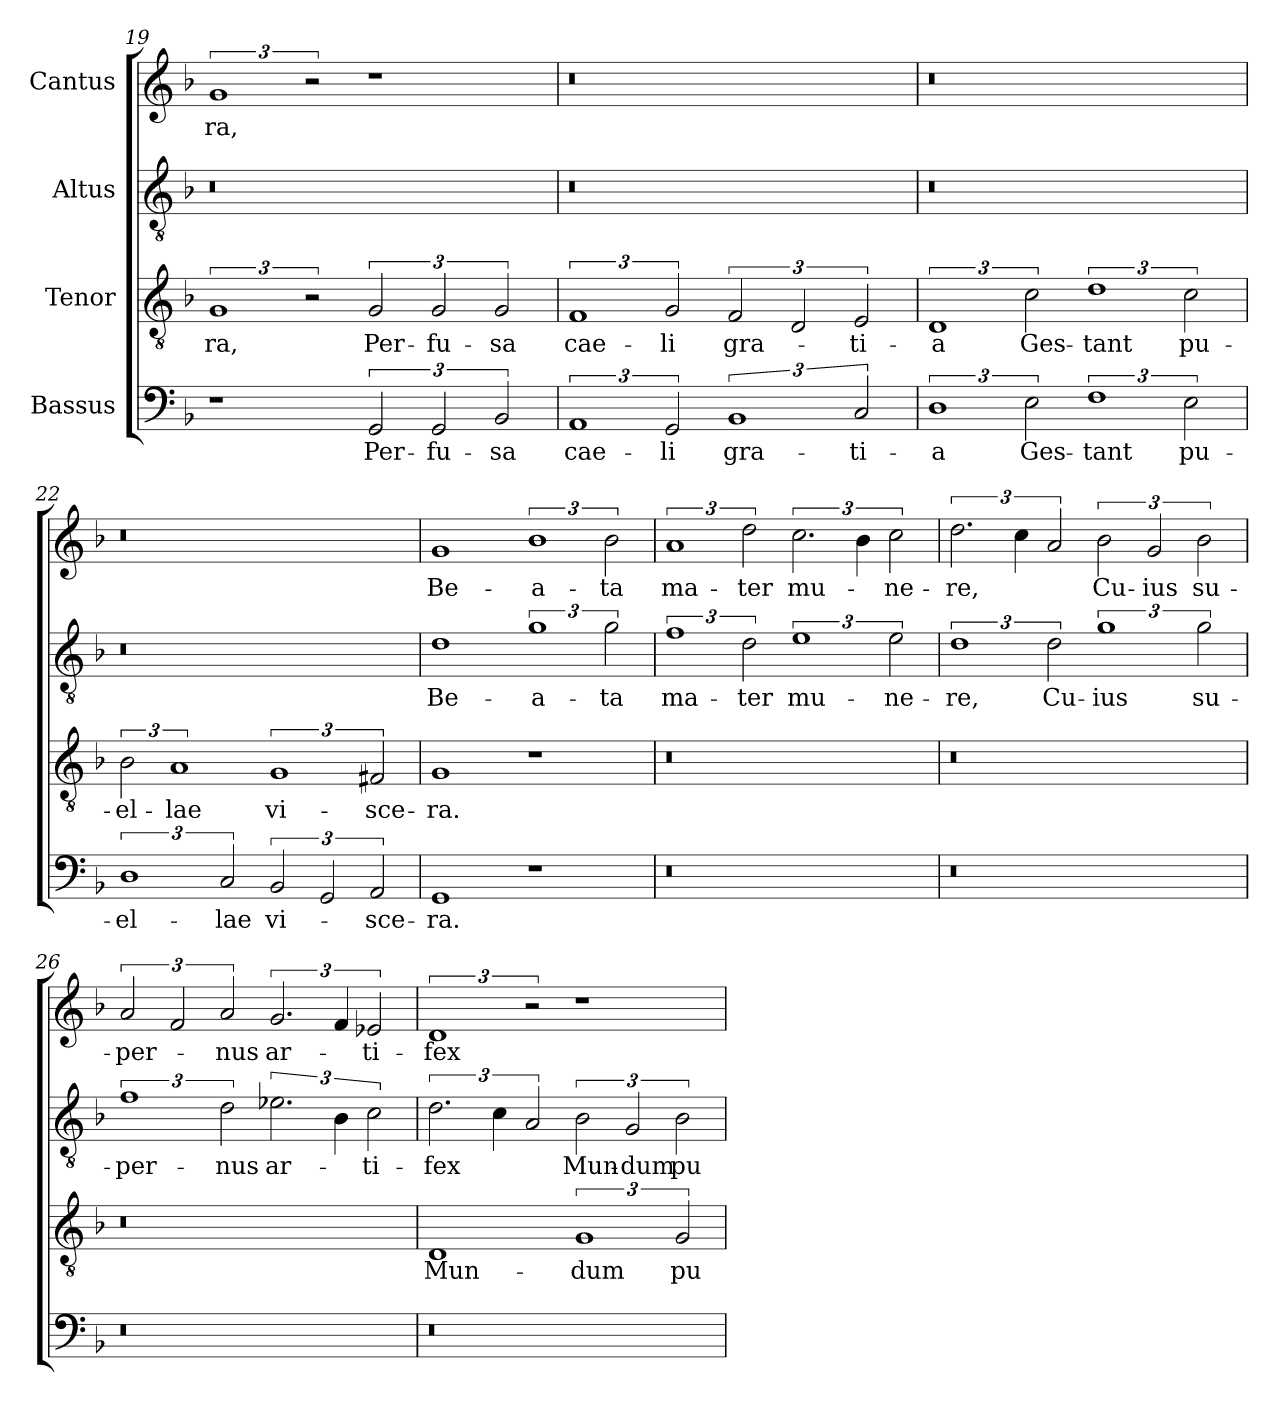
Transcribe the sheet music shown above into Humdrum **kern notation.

**kern	**text	**kern	**text	**kern	**text	**kern	**text
*part4	*part4	*part3	*part3	*part2	*part2	*part1	*part1
*staff4	*staff4	*staff3	*staff3	*staff2	*staff2	*staff1	*staff1
*I"Bassus	*	*I"Tenor	*	*I"Altus	*	*I"Cantus	*
*clefF4	*	*clefGv2	*	*clefGv2	*	*clefG2	*
*k[b-]	*	*k[b-]	*	*k[b-]	*	*k[b-]	*
*F:	*	*F:	*	*F:	*	*F:	*
=19	=19	=19	=19	=19	=19	=19	=19
1r	.	3%2G/	-ra,	0r	.	3%2g/	-ra,
.	.	3r	.	.	.	3r	.
3GG/	Per-	3G/	Per-	.	.	1r	.
3GG/	-fu-	3G/	-fu-	.	.	.	.
3BB-/	-sa	3G/	-sa	.	.	.	.
=20	=20	=20	=20	=20	=20	=20	=20
3%2AA/	cae-	3%2F/	cae-	0r	.	0r	.
3GG/	-li	3G/	-li	.	.	.	.
3%2BB-/	gra-	3F/	gra-	.	.	.	.
.	.	3D/	.	.	.	.	.
3C/	-ti-	3E/	-ti-	.	.	.	.
=21	=21	=21	=21	=21	=21	=21	=21
3%2D\	-a	3%2D/	-a	0r	.	0r	.
3E\	Ges-	3c\	Ges-	.	.	.	.
3%2F\	-tant	3%2d\	-tant	.	.	.	.
3E\	pu-	3c\	pu-	.	.	.	.
=22	=22	=22	=22	=22	=22	=22	=22
3%2D\	-el-	3B-\	-el-	0r	.	0r	.
.	.	3%2A/	-lae	.	.	.	.
3C/	-lae	.	.	.	.	.	.
3BB-/	vi-	3%2G/	vi-	.	.	.	.
3GG/	.	.	.	.	.	.	.
3AA/	-sce-	3F#X/	-sce-	.	.	.	.
=23	=23	=23	=23	=23	=23	=23	=23
1GG/	-ra.	1G/	-ra.	1d\	Be-	1g/	Be-
1r	.	1r	.	3%2g\	-a-	3%2b-\	-a-
.	.	.	.	3g\	-ta	3b-\	-ta
!!LO:LB:g=z
=24	=24	=24	=24	=24	=24	=24	=24
0r	.	0r	.	3%2f\	ma-	3%2a/	ma-
.	.	.	.	3d\	-ter	3dd\	-ter
.	.	.	.	3%2e\	mu-	3.cc\	mu-
.	.	.	.	.	.	6b-\	.
.	.	.	.	3e\	-ne-	3cc\	-ne-
=25	=25	=25	=25	=25	=25	=25	=25
0r	.	0r	.	3%2d\	-re,	3.dd\	-re,
.	.	.	.	.	.	6cc\	.
.	.	.	.	3d\	Cu-	3a/	.
.	.	.	.	3%2g\	-ius	3b-\	Cu-
.	.	.	.	.	.	3g/	-ius
.	.	.	.	3g\	su-	3b-\	su-
=26	=26	=26	=26	=26	=26	=26	=26
0r	.	0r	.	3%2f\	-per-	3a/	-per-
.	.	.	.	.	.	3f/	.
.	.	.	.	3d\	-nus	3a/	-nus
.	.	.	.	3.e-X\	ar-	3.g/	ar-
.	.	.	.	6B-\	.	6f/	.
.	.	.	.	3c\	-ti-	3e-X/	-ti-
=27	=27	=27	=27	=27	=27	=27	=27
0r	.	1D/	Mun-	3.d\	-fex	3%2d/	-fex
.	.	.	.	6c\	.	.	.
.	.	.	.	3A/	.	3r	.
.	.	3%2G/	-dum	3B-\	Mun-	1r	.
.	.	.	.	3G/	-dum	.	.
.	.	3G/	pu-	3B-\	pu-	.	.
=	=	=	=	=	=	=	=
*-	*-	*-	*-	*-	*-	*-	*-
